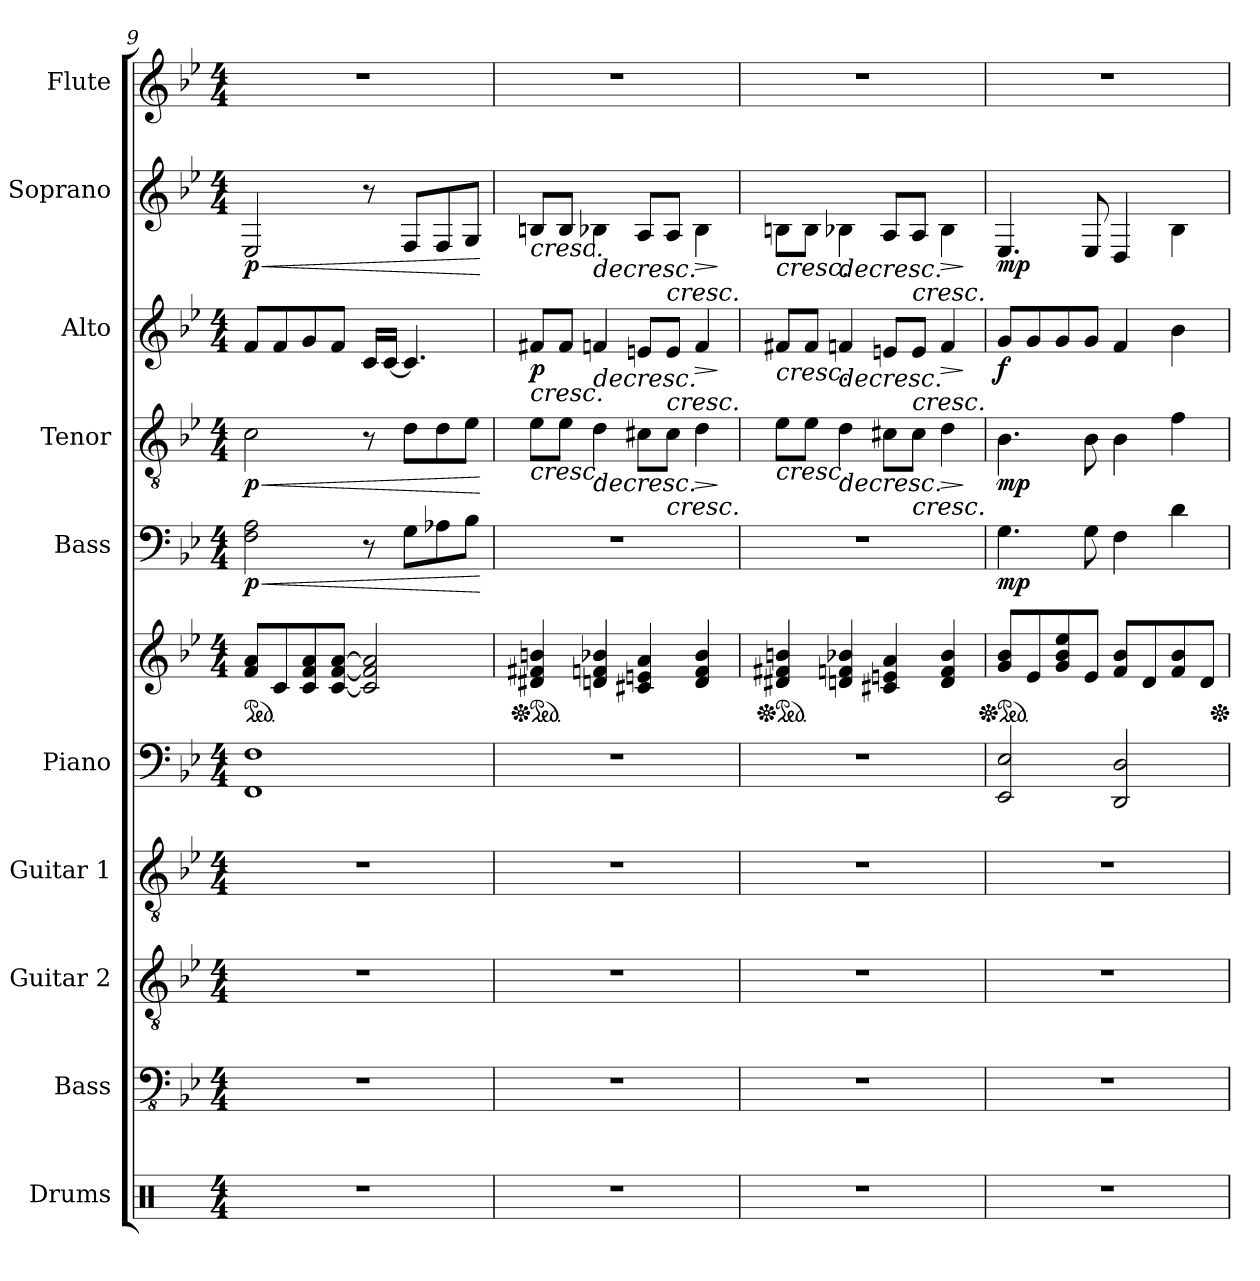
**kern	**kern	**kern	**kern	**kern	**kern	**kern	**dynam	**kern	**dynam	**kern	**dynam	**kern	**dynam	**kern
*part10	*part9	*part8	*part7	*part6	*part6	*part5	*part5	*part4	*part4	*part3	*part3	*part2	*part2	*part1
*staff11	*staff10	*staff9	*staff8	*staff7	*staff6	*staff5	*staff5	*staff4	*staff4	*staff3	*staff3	*staff2	*staff2	*staff1
*I"Drums	*I"Bass	*I"Guitar 2	*I"Guitar 1	*I"Piano	*	*I"Bass	*	*I"Tenor	*	*I"Alto	*	*I"Soprano	*	*I"Flute
*I'Drs.	*I'B.	*I'G.2	*I'G.1	*I'Pno.	*	*I'B.	*	*I'T.	*	*I'A.	*	*I'S.	*	*I'Fl.
!!LO:PB:g=z
*clefX	*clefFv4	*clefGv2	*clefGv2	*clefF4	*clefG2	*clefF4	*	*clefGv2	*	*clefG2	*	*clefG2	*	*clefG2
*	*	*	*	*	*	*	*	*	*	*	*	*ITrd-7c-12	*	*
*k[]	*k[b-e-]	*k[b-e-]	*k[b-e-]	*k[b-e-]	*k[b-e-]	*k[b-e-]	*	*k[b-e-]	*	*k[b-e-]	*	*k[b-e-]	*	*k[b-e-]
*M4/4	*M4/4	*M4/4	*M4/4	*M4/4	*M4/4	*M4/4	*	*M4/4	*	*M4/4	*	*M4/4	*	*M4/4
*	*	*	*	*	*ped	*	*	*	*	*	*	*	*	*
=9	=9	=9	=9	=9	=9	=9	=9	=9	=9	=9	=9	=9	=9	=9
!	!	!	!	!	!	!	!LO:HP:b	!	!LO:HP:b	!	!	!	!LO:HP:b	!
!	!	!	!	!	!	!	!LO:DY:n=1:b	!	!LO:DY:n=1:b	!	!	!	!LO:DY:n=1:b	!
1r	1r	1r	1r	1FF 1F	8f/ 8a/L	2F\ 2A\	< p	2c\	< p	8f/L	.	2e-/	< p	1r
.	.	.	.	.	8c/	.	.	.	.	8f/	.	.	.	.
.	.	.	.	.	8c/ 8f/ 8a/	.	.	.	.	8g/	.	.	.	.
.	.	.	.	.	[8c/ [8f/ [8a/J	.	.	.	.	8f/J	.	.	.	.
.	.	.	.	.	2c/] 2f/] 2a/]	8r	.	8r	.	16c/LL	.	8r	.	.
.	.	.	.	.	.	.	.	.	.	[16c/JJ	.	.	.	.
.	.	.	.	.	.	8G\L	.	8d\L	.	4.c/]	.	8f/L	.	.
.	.	.	.	.	.	8A-X\	.	8d\	.	.	.	8f/	.	.
.	.	.	.	.	.	8B-\J	.	8e-\J	.	.	.	8g/J	.	.
.	.	.	.	.	.	.	[	.	[	.	.	.	[	.
=10	=10	=10	=10	=10	=10	=10	=10	=10	=10	=10	=10	=10	=10	=10
*	*	*	*	*	*Xped	*	*	*	*	*	*	*	*	*
*	*	*	*	*	*ped	*	*	*	*	*	*	*	*	*
!	!	!	!	!	!	!	!	!	!LO:HP:b	!	!LO:HP:b	!	!LO:HP:b	!
!	!	!	!	!	!	!	!	!	!	!	!LO:DY:n=1:b	!	!	!
1r	1r	1r	1r	1r	4d#X/ 4f#X/ 4bn/	1r	.	8e-\L	<	8f#X/L	< p	8bn/L	<	1r
.	.	.	.	.	.	.	.	8e-\J	.	8f#/J	.	8b/J	.	.
!	!	!	!	!	!	!	!	!	!LO:HP:b	!	!LO:HP:b	!	!LO:HP:b	!
.	.	.	.	.	4dn/ 4fn/ 4b-X/	.	.	4d\	>	4fn/	>	4b-X\	>	.
.	.	.	.	.	4c#X/ 4en/ 4a/	.	.	8c#X\L	.	8en/L	.	8a/L	.	.
!	!	!	!	!	!	!	!	!	!LO:HP:b	!	!LO:HP:b	!	!LO:HP:b	!
.	.	.	.	.	.	.	.	8c#\J	<	8e/J	<	8a/J	<	.
!	!	!	!	!	!	!	!	!	!LO:HP:b	!	!LO:HP:b	!	!LO:HP:b	!
.	.	.	.	.	4d/ 4f/ 4b-/	.	.	4d\	>	4f/	>	4b-\	>	.
.	.	.	.	.	.	.	.	.	[ ] [ ]	.	[ ] [ ]	.	[ ] [ ]	.
=11	=11	=11	=11	=11	=11	=11	=11	=11	=11	=11	=11	=11	=11	=11
*	*	*	*	*	*Xped	*	*	*	*	*	*	*	*	*
*	*	*	*	*	*ped	*	*	*	*	*	*	*	*	*
!	!	!	!	!	!	!	!	!	!LO:HP:b	!	!LO:HP:b	!	!LO:HP:b	!
1r	1r	1r	1r	1r	4d#X/ 4f#X/ 4bn/	1r	.	8e-\L	<	8f#X/L	<	8bn\L	<	1r
.	.	.	.	.	.	.	.	8e-\J	.	8f#/J	.	8b\J	.	.
!	!	!	!	!	!	!	!	!	!LO:HP:b	!	!LO:HP:b	!	!LO:HP:b	!
.	.	.	.	.	4dn/ 4fn/ 4b-X/	.	.	4d\	>	4fn/	>	4b-X\	>	.
.	.	.	.	.	4c#X/ 4en/ 4a/	.	.	8c#X\L	.	8en/L	.	8a/L	.	.
!	!	!	!	!	!	!	!	!	!LO:HP:b	!	!LO:HP:b	!	!LO:HP:b	!
.	.	.	.	.	.	.	.	8c#\J	<	8e/J	<	8a/J	<	.
!	!	!	!	!	!	!	!	!	!LO:HP:b	!	!LO:HP:b	!	!LO:HP:b	!
.	.	.	.	.	4d/ 4f/ 4b-/	.	.	4d\	>	4f/	>	4b-\	>	.
.	.	.	.	.	.	.	.	.	[ ] [ ]	.	[ ] [ ]	.	[ ] [ ]	.
=12	=12	=12	=12	=12	=12	=12	=12	=12	=12	=12	=12	=12	=12	=12
*	*	*	*	*	*Xped	*	*	*	*	*	*	*	*	*
*	*	*	*	*	*ped	*	*	*	*	*	*	*	*	*
!	!	!	!	!	!	!	!LO:DY:b	!	!LO:DY:b	!	!LO:DY:b	!	!LO:DY:b	!
1r	1r	1r	1r	2EE-/ 2E-/	8g/ 8b-/L	4.G\	mp	4.B-\	mp	8g/L	f	4.e-/	mp	1r
.	.	.	.	.	8e-/	.	.	.	.	8g/	.	.	.	.
.	.	.	.	.	8g/ 8b-/ 8ee-/	.	.	.	.	8g/	.	.	.	.
.	.	.	.	.	8e-/J	8G\	.	8B-\	.	8g/J	.	8e-/	.	.
.	.	.	.	2DD/ 2D/	8f/ 8b-/L	4F\	.	4B-\	.	4f/	.	4d/	.	.
.	.	.	.	.	8d/	.	.	.	.	.	.	.	.	.
.	.	.	.	.	8f/ 8b-/	4d\	.	4f\	.	4b-\	.	4b-\	.	.
.	.	.	.	.	8d/J	.	.	.	.	.	.	.	.	.
*	*	*	*	*	*Xped	*	*	*	*	*	*	*	*	*
=	=	=	=	=	=	=	=	=	=	=	=	=	=	=
*-	*-	*-	*-	*-	*-	*-	*-	*-	*-	*-	*-	*-	*-	*-
